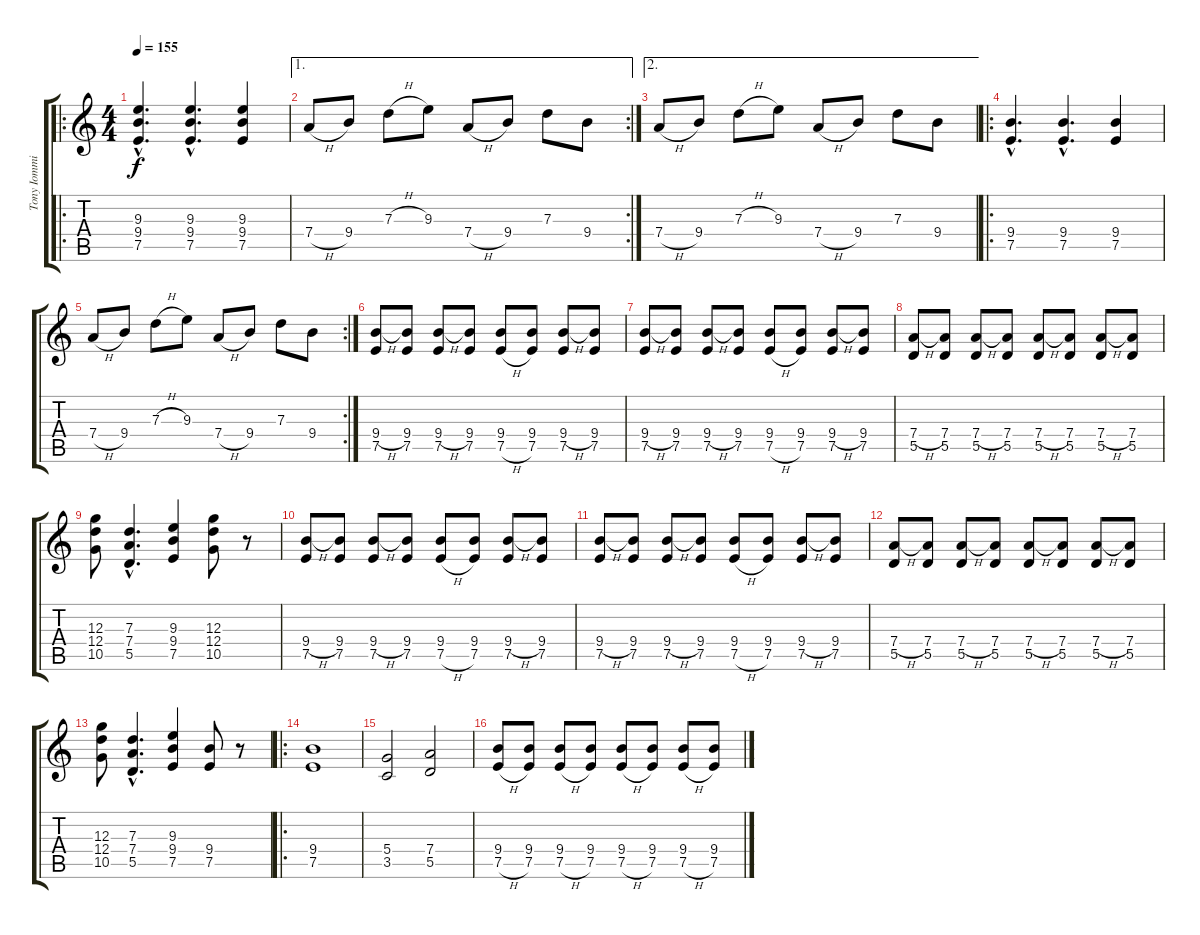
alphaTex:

\track ("Tony Iommi" "Tony Iommi") {instrument distortionguitar}
\staff {score tabs}
\tuning (E4 B3 G3 D3 A2 E2) {hide}
\ro
\ts (4 4)
\tempo 155
\clef g2
\ks c
(9.3{hac} 9.4{hac} 7.5{hac}).4{d dy f instrument distortionguitar} (9.3{hac} 9.4{hac} 7.5{hac}).4{d} (9.3 9.4 7.5).4 |
\ae 1
\rc 2
7.4{h}.8 9.4.8 7.3{h}.8 9.3.8 7.4{h}.8 9.4.8 7.3.8 9.4.8 |
\ae 2
7.4{h}.8 9.4.8 7.3{h}.8 9.3.8 7.4{h}.8 9.4.8 7.3.8 9.4.8 |
\ro
(9.4{hac} 7.5{hac}).4{d} (9.4{hac} 7.5{hac}).4{d} (9.4 7.5).4 |
\rc 2
7.4{h}.8 9.4.8 7.3{h}.8 9.3.8 7.4{h}.8 9.4.8 7.3.8 9.4.8 |
(9.4{h} 7.5).8 (9.4 7.5).8 (9.4{h} 7.5).8 (9.4 7.5).8 (9.4 7.5{h}).8 (9.4 7.5).8 (9.4{h} 7.5).8 (9.4 7.5).8 |
(9.4{h} 7.5).8 (9.4 7.5).8 (9.4{h} 7.5).8 (9.4 7.5).8 (9.4 7.5{h}).8 (9.4 7.5).8 (9.4{h} 7.5).8 (9.4 7.5).8 |
(7.4{h} 5.5).8 (7.4 5.5).8 (7.4{h} 5.5).8 (7.4 5.5).8 (7.4{h} 5.5).8 (7.4 5.5).8 (7.4{h} 5.5).8 (7.4 5.5).8 |
(12.3 12.4 10.5).8 (7.3{hac} 7.4{hac} 5.5{hac}).4{d} (9.3 9.4 7.5).4 (12.3 12.4 10.5).8 r.8 |
(9.4{h} 7.5).8 (9.4 7.5).8 (9.4{h} 7.5).8 (9.4 7.5).8 (9.4 7.5{h}).8 (9.4 7.5).8 (9.4{h} 7.5).8 (9.4 7.5).8 |
(9.4{h} 7.5).8 (9.4 7.5).8 (9.4{h} 7.5).8 (9.4 7.5).8 (9.4 7.5{h}).8 (9.4 7.5).8 (9.4{h} 7.5).8 (9.4 7.5).8 |
(7.4{h} 5.5).8 (7.4 5.5).8 (7.4{h} 5.5).8 (7.4 5.5).8 (7.4{h} 5.5).8 (7.4 5.5).8 (7.4{h} 5.5).8 (7.4 5.5).8 |
(12.3 12.4 10.5).8 (7.3{hac} 7.4{hac} 5.5{hac}).4{d} (9.3 9.4 7.5).4 (9.4 7.5).8 r.8 |
\ro
(9.4 7.5).1 |
(5.4 3.5).2 (7.4 5.5).2 |
(9.4 7.5{h}).8 (9.4 7.5).8 (9.4 7.5{h}).8 (9.4 7.5).8 (9.4 7.5{h}).8 (9.4 7.5).8 (9.4 7.5{h}).8 (9.4 7.5).8
